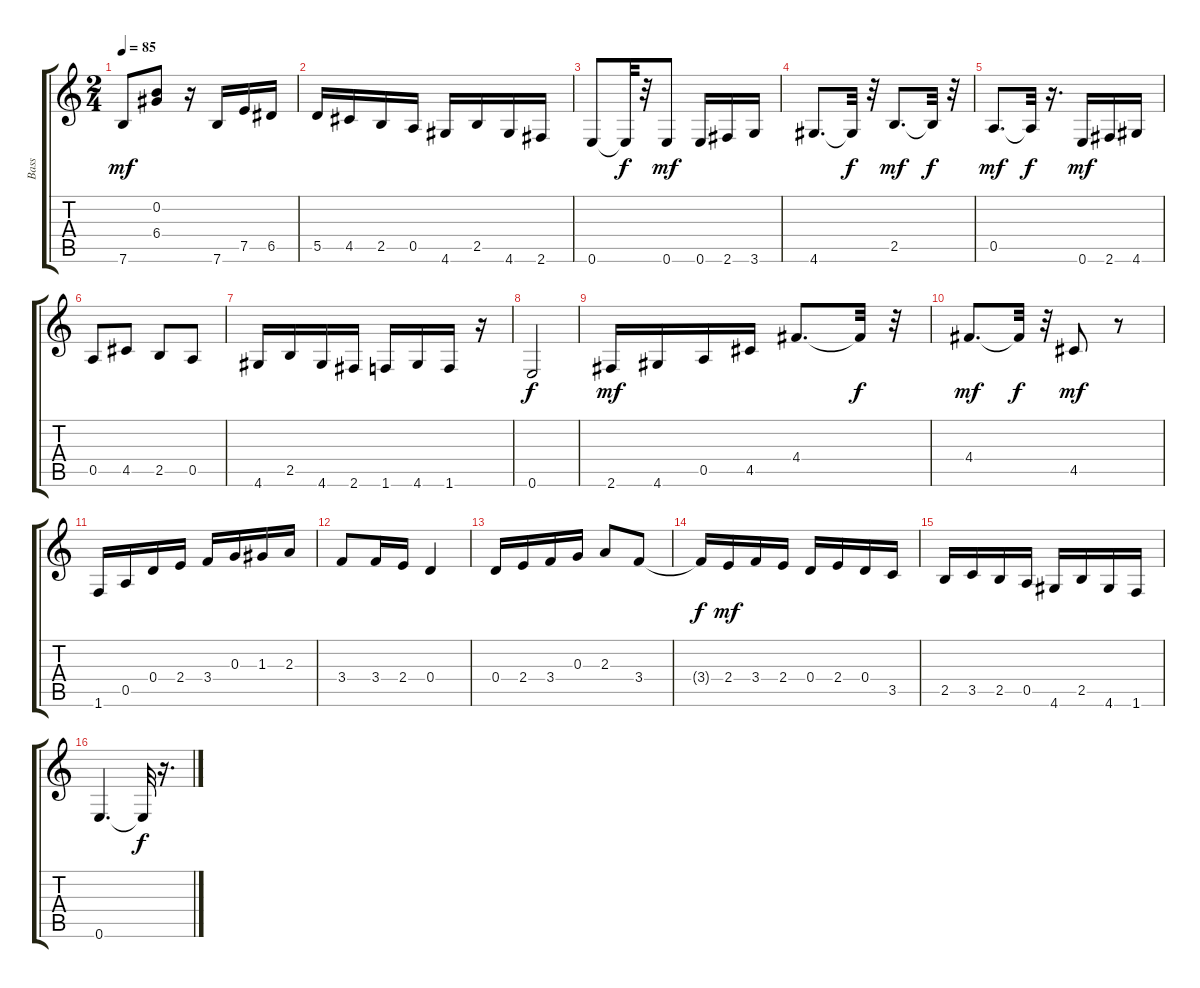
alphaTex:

\track ("Bass" "Bass") {instrument acousticbass}
\staff {score tabs}
\tuning (E4 B3 G3 D3 A2 E2) {hide}
\ts (2 4)
\tempo 85
\clef g2
\ks c
7.6.8{dy mf} (0.2 6.4).8 r.16 7.6.16 7.5.16 6.5.16 |
5.5.16 4.5.16 2.5.16 0.5.16 4.6.16 2.5.16 4.6.16 2.6.16 |
0.6.8 0.6{t}.32{dy f} r.32 0.6.8{dy mf} 0.6.16 2.6.16 3.6.16 |
4.6.8{d} 4.6{t}.32{dy f} r.32 2.5.8{d dy mf} 2.5{t}.32{dy f} r.32 |
0.5.8{d dy mf} 0.5{t}.32{dy f} r.16{d} 0.6.16{dy mf} 2.6.16 4.6.16 |
0.5.8 4.5.8 2.5.8 0.5.8 |
4.6.16 2.5.16 4.6.16 2.6.16 1.6.16 4.6.16 1.6.16 r.16 |
0.6.2{dy f} |
2.6.16{dy mf} 4.6.16 0.5.16 4.5.16 4.4.8{d} 4.4{t}.32{dy f} r.32 |
4.4.8{d dy mf} 4.4{t}.32{dy f} r.32 4.5.8{dy mf} r.8 |
1.6.16 0.5.16 0.4.16 2.4.16 3.4.16 0.3.16 1.3.16 2.3.16 |
3.4.8 3.4.16 2.4.16 0.4.4 |
0.4.16 2.4.16 3.4.16 0.3.16 2.3.8 3.4.8 |
3.4{t}.16{dy f} 2.4.16{dy mf} 3.4.16 2.4.16 0.4.16 2.4.16 0.4.16 3.5.16 |
2.5.16 3.5.16 2.5.16 0.5.16 4.6.16 2.5.16 4.6.16 1.6.16 |
0.6.4{d} 0.6{t}.32{dy f} r.16{d}
